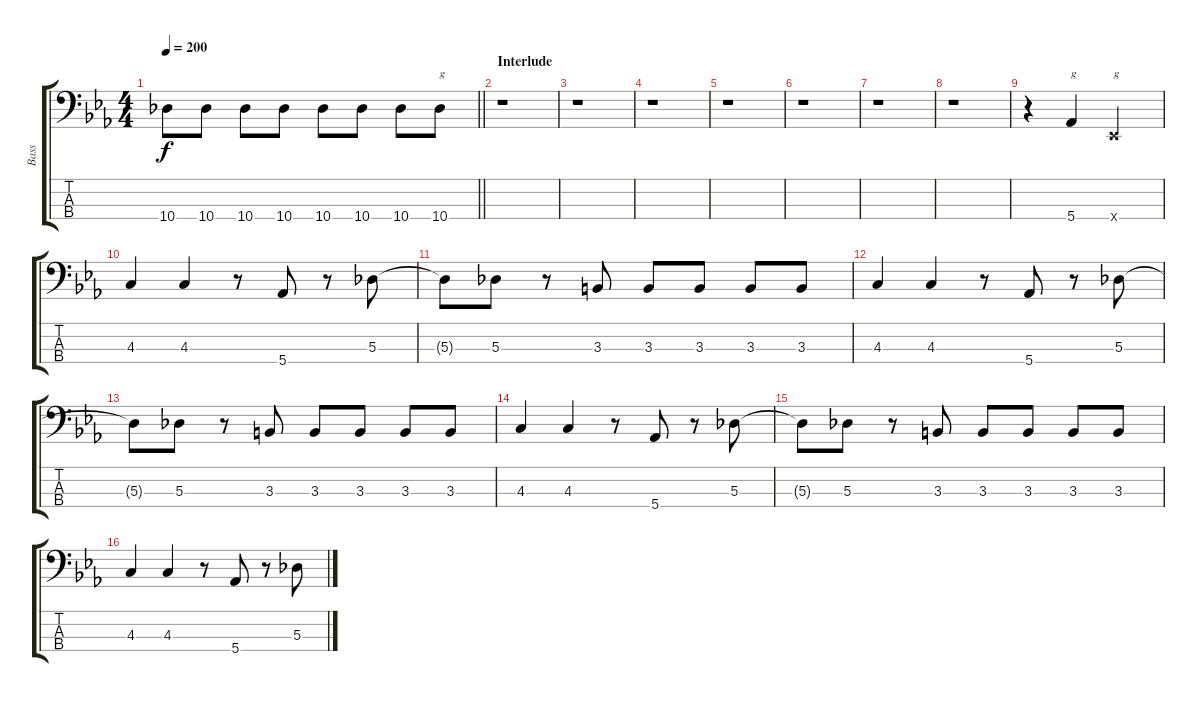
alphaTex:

\track ("Bass" "Bass") {instrument electricbasspick}
\staff {score tabs}
\tuning (Gb2 Db2 Ab1 Eb1) {hide}
\ts (4 4)
\tempo 200
\clef f4
\barLineRight lightlight
\ks cminor
10.4.8{dy f} 10.4.8 10.4.8 10.4.8 10.4.8 10.4.8 10.4.8 10.4.8{txt "g"} |
\section ("" "Interlude")
r.1 |
r.1 |
r.1 |
r.1 |
r.1 |
r.1 |
r.1 |
r.4 5.4.4{txt "g"} 0.4{x}.2{txt "g"} |
4.3.4 4.3.4 r.8 5.4.8 r.8 5.3.8 |
5.3{t}.8 5.3.8 r.8 3.3.8 3.3.8 3.3.8 3.3.8 3.3.8 |
4.3.4 4.3.4 r.8 5.4.8 r.8 5.3.8 |
5.3{t}.8 5.3.8 r.8 3.3.8 3.3.8 3.3.8 3.3.8 3.3.8 |
4.3.4 4.3.4 r.8 5.4.8 r.8 5.3.8 |
5.3{t}.8 5.3.8 r.8 3.3.8 3.3.8 3.3.8 3.3.8 3.3.8 |
4.3.4 4.3.4 r.8 5.4.8 r.8 5.3.8
